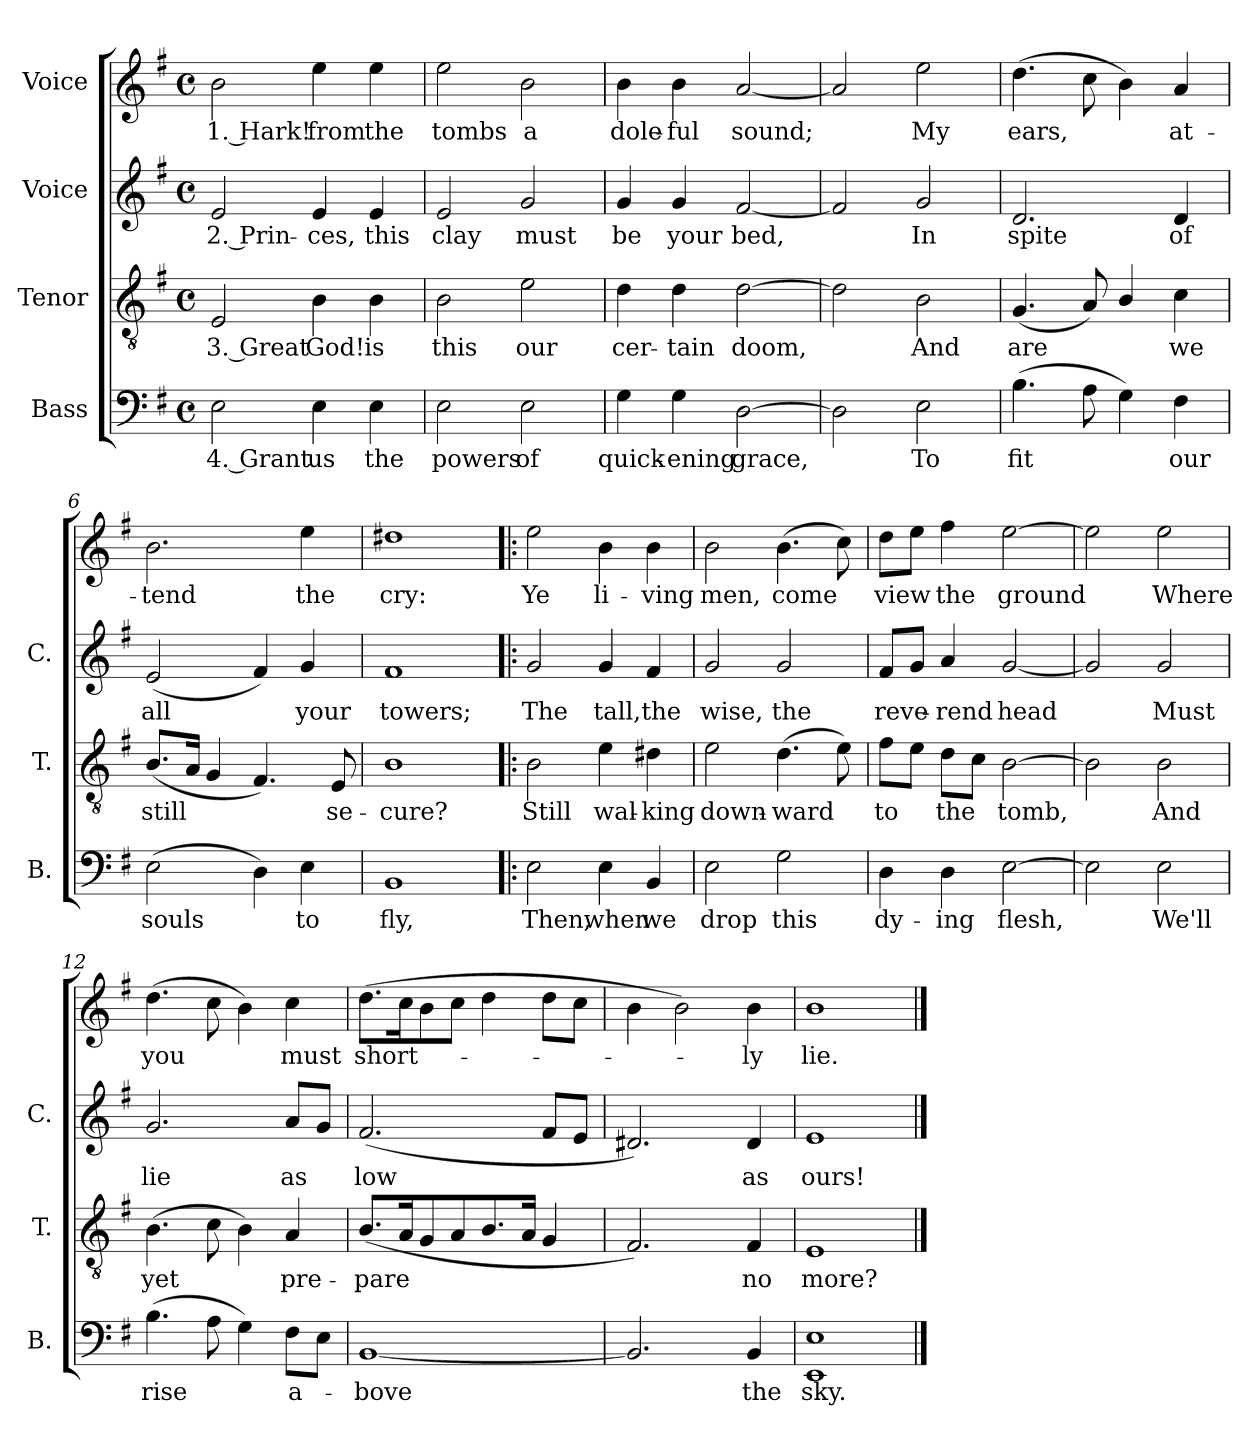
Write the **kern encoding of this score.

**kern	**text	**kern	**text	**kern	**text	**kern	**text
*part4	*part4	*part3	*part3	*part2	*part2	*part1	*part1
*staff4	*staff4	*staff3	*staff3	*staff2	*staff2	*staff1	*staff1
*I"Bass	*	*I"Tenor	*	*I"Voice	*	*I"Voice	*
*I'B.	*	*I'T.	*	*I'C.	*	*	*
*clefF4	*	*clefGv2	*	*clefG2	*	*clefG2	*
*k[f#]	*	*k[f#]	*	*k[f#]	*	*k[f#]	*
*M4/4	*	*M4/4	*	*M4/4	*	*M4/4	*
*met(c)	*	*met(c)	*	*met(c)	*	*met(c)	*
*MM120	*	*MM120	*	*MM120	*	*MM120	*
=1	=1	=1	=1	=1	=1	=1	=1
2E\	4. Grant	2E/	3. Great	2e/	2. Prin-	2b\	1. Hark!
4E\	us	4B\	God!	4e/	-ces,	4ee\	from
4E\	the	4B\	is	4e/	this	4ee\	the
=2	=2	=2	=2	=2	=2	=2	=2
2E\	powers	2B\	this	2e/	clay	2ee\	tombs
2E\	of	2e\	our	2g/	must	2b\	a
=3	=3	=3	=3	=3	=3	=3	=3
4G\	quick-	4d\	cer-	4g/	be	4b\	dole-
4G\	-ening	4d\	-tain	4g/	your	4b\	-ful
[2D\	grace,	[2d\	doom,	[2f#/	bed,	[2a/	sound;
=4	=4	=4	=4	=4	=4	=4	=4
2D\]	.	2d\]	.	2f#/]	.	2a/]	.
2E\	To	2B\	And	2g/	In	2ee\	My
=5	=5	=5	=5	=5	=5	=5	=5
(4.B\	fit	(4.G/	are	2.d/	spite	(4.dd\	ears,
8A\	.	8A/)	.	.	.	8cc\	.
4G\)	.	4B/	.	.	.	4b\)	.
4F#\	our	4c\	we	4d/	of	4a/	at-
=6	=6	=6	=6	=6	=6	=6	=6
(2E\	souls	(8.B/L	still	(2e/	all	2.b\	-tend
.	.	16A/Jk	.	.	.	.	.
.	.	4G/	.	.	.	.	.
4D\)	.	4.F#/)	.	4f#/)	.	.	.
4E\	to	.	.	4g/	your	4ee\	the
.	.	8E/	se-	.	.	.	.
=7	=7	=7	=7	=7	=7	=7	=7
1BB	fly,	1B	-cure?	1f#	towers;	1dd#X	cry:
=8!|:	=8!|:	=8!|:	=8!|:	=8!|:	=8!|:	=8!|:	=8!|:
2E\	Then,	2B\	Still	2g/	The	2ee\	Ye
4E\	when	4e\	wal-	4g/	tall,	4b\	li-
4BB/	we	4d#X\	-king	4f#/	the	4b\	-ving
!!LO:LB:g=z
=9	=9	=9	=9	=9	=9	=9	=9
2E\	drop	2e\	down-	2g/	wise,	2b\	men,
2G\	this	(4.d\	-ward	2g/	the	(4.b\	come
.	.	8e\)	.	.	.	8cc\)	.
=10	=10	=10	=10	=10	=10	=10	=10
4D\	dy-	8f#\L	to	8f#/L	reve-	8dd\L	view
.	.	8e\J	.	8g/J	.	8ee\J	.
4D\	-ing	8d\L	the	4a/	-rend	4ff#\	the
.	.	8c\J	.	.	.	.	.
[2E\	flesh,	[2B\	tomb,	[2g/	head	[2ee\	ground
=11	=11	=11	=11	=11	=11	=11	=11
2E\]	.	2B\]	.	2g/]	.	2ee\]	.
2E\	We'll	2B\	And	2g/	Must	2ee\	Where
=12	=12	=12	=12	=12	=12	=12	=12
(4.B\	rise	(4.B\	yet	2.g/	lie	(4.dd\	you
8A\	.	8c\	.	.	.	8cc\	.
4G\)	.	4B\)	.	.	.	4b\)	.
8F#\L	a-	4A/	pre-	8a/L	as	4cc\	must
8E\J	.	.	.	8g/J	.	.	.
=13	=13	=13	=13	=13	=13	=13	=13
[1BB	-bove	(8.B/L	-pare	(2.f#/	low	(8.dd\L	short-
.	.	16A/K	.	.	.	16cc\K	.
.	.	8G/	.	.	.	8b\	.
.	.	8A/	.	.	.	8cc\J	.
.	.	8.B/	.	.	.	4dd\	.
.	.	16A/Jk	.	.	.	.	.
.	.	4G/	.	8f#/L	.	8dd\L	.
.	.	.	.	8e/J	.	8cc\J	.
=14	=14	=14	=14	=14	=14	=14	=14
2.BB/]	.	2.F#/)	.	2.d#X/)	.	4b\	.
.	.	.	.	.	.	2b\)	.
4BB/	the	4F#/	no	4d#/	as	4b\	-ly
=15	=15	=15	=15	=15	=15	=15	=15
1EE 1E	sky.	1E	more?	1e	ours!	1b	lie.
==	==	==	==	==	==	==	==
*-	*-	*-	*-	*-	*-	*-	*-
